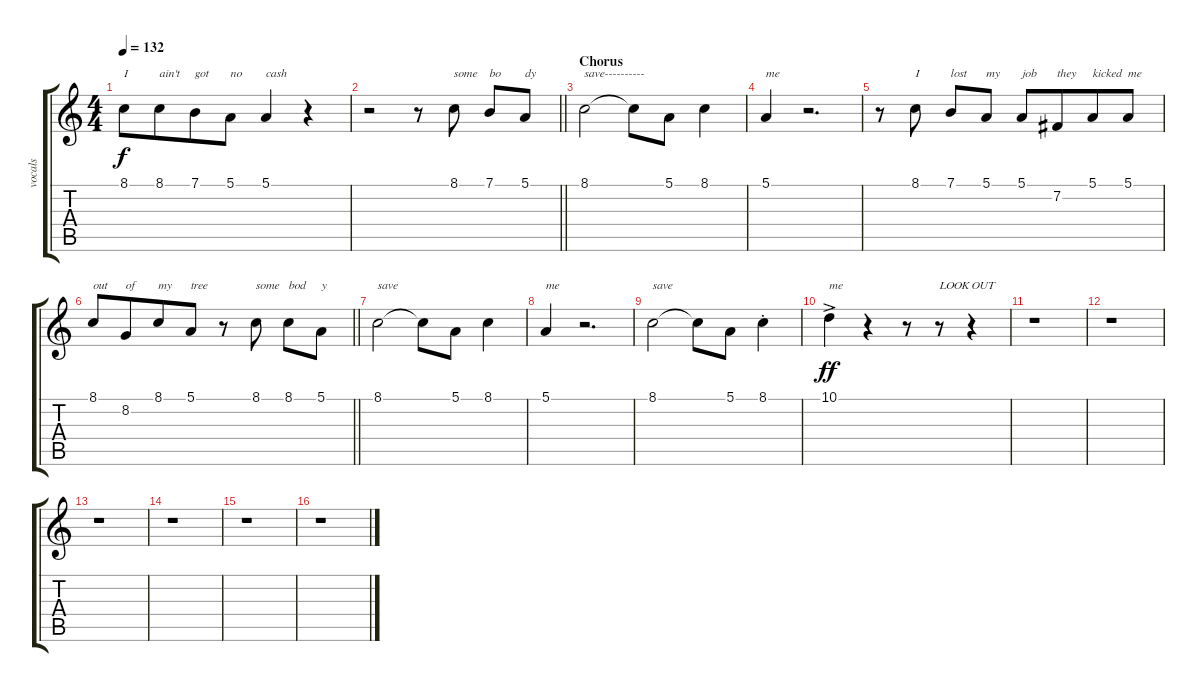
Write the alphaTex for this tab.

\track ("vocals" "vocals") {instrument lead2sawtooth}
\staff {score tabs}
\tuning (E4 B3 G3 D3 A2 E2) {hide}
\ts (4 4)
\tempo 132
\clef g2
\ks c
8.1.8{txt "I" dy f} 8.1.8{txt "ain't" beam merge} 7.1.8{txt "got"} 5.1.8{txt "no"} 5.1.4{txt "cash"} r.4 |
\barLineRight lightlight
r.2 r.8 8.1.8{txt "some"} 7.1.8{txt "bo"} 5.1.8{txt "dy"} |
\section ("" "Chorus")
8.1.2{txt "save----------"} 8.1{t}.8 5.1.8 8.1.4 |
5.1.4{txt "me"} r.2{d} |
r.8 8.1.8{txt "I"} 7.1.8{txt "lost" beam Up} 5.1.8{txt "my" beam Up} 5.1.8{txt "job" beam Up} 7.2.8{txt "they" beam Up beam merge} 5.1.8{txt "kicked" beam Up} 5.1.8{txt "me" beam Up} |
\barLineRight lightlight
8.1.8{txt "out"} 8.2.8{txt "of" beam merge} 8.1.8{txt "my"} 5.1.8{txt "tree"} r.8 8.1.8{txt "some"} 8.1.8{txt "bod"} 5.1.8{txt "y"} |
8.1.2{txt "save"} 8.1{t}.8 5.1.8 8.1.4 |
5.1.4{txt "me"} r.2{d} |
8.1.2{txt "save"} 8.1{t}.8 5.1.8 8.1{st}.4 |
10.1{ac}.4{txt "me" dy ff} r.4 r.8 r.8{txt "LOOK" beam Up} r.4{txt "OUT" beam Up} |
r.1 |
r.1 |
r.1 |
r.1 |
r.1 |
r.1
